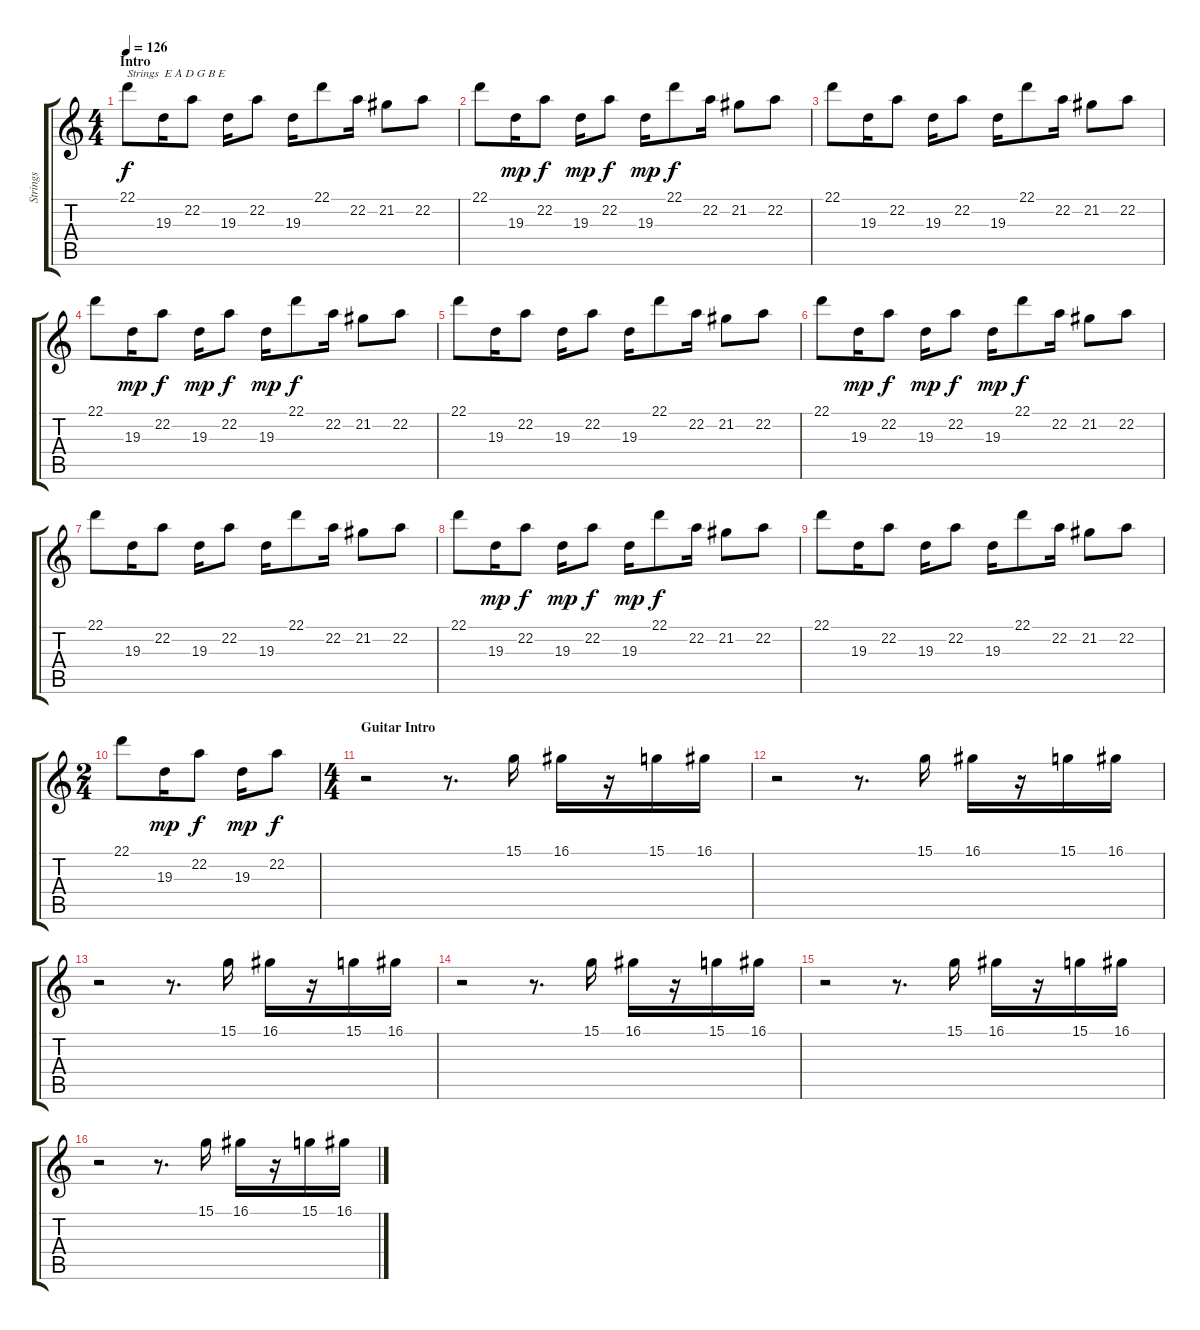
\track ("Strings" "Strings") {instrument stringensemble1}
\staff {score tabs}
\tuning (E4 B3 G3 D3 A2 E2) {hide}
\ts (4 4)
\section ("" "Intro")
\tempo 126
\clef g2
\ks c
22.1.8{txt "Strings  E A D G B E" dy f balance 11 instrument harpsichord} 19.3.16 22.2.8 19.3.16 22.2.8 19.3.16 22.1.8{balance 10} 22.2.16{balance 9} 21.2.8{balance 8} 22.2.8{balance 7} |
22.1.8{balance 5} 19.3.16{dy mp} 22.2.8{dy f} 19.3.16{dy mp} 22.2.8{dy f} 19.3.16{dy mp} 22.1.8{dy f balance 6} 22.2.16{balance 7} 21.2.8{balance 8} 22.2.8{balance 10} |
22.1.8{balance 11} 19.3.16 22.2.8 19.3.16 22.2.8 19.3.16 22.1.8{balance 10} 22.2.16{balance 9} 21.2.8{balance 8} 22.2.8{balance 7} |
22.1.8{balance 5} 19.3.16{dy mp} 22.2.8{dy f} 19.3.16{dy mp} 22.2.8{dy f} 19.3.16{dy mp} 22.1.8{dy f balance 6} 22.2.16{balance 7} 21.2.8{balance 8} 22.2.8{balance 10} |
22.1.8{balance 11} 19.3.16 22.2.8 19.3.16 22.2.8 19.3.16 22.1.8{balance 10} 22.2.16{balance 9} 21.2.8{balance 8} 22.2.8{balance 7} |
22.1.8{balance 5} 19.3.16{dy mp} 22.2.8{dy f} 19.3.16{dy mp} 22.2.8{dy f} 19.3.16{dy mp} 22.1.8{dy f balance 6} 22.2.16{balance 7} 21.2.8{balance 8} 22.2.8{balance 10} |
22.1.8{balance 11} 19.3.16 22.2.8 19.3.16 22.2.8 19.3.16 22.1.8{balance 10} 22.2.16{balance 9} 21.2.8{balance 8} 22.2.8{balance 7} |
22.1.8{balance 5} 19.3.16{dy mp} 22.2.8{dy f} 19.3.16{dy mp} 22.2.8{dy f} 19.3.16{dy mp} 22.1.8{dy f balance 6} 22.2.16{balance 7} 21.2.8{balance 8} 22.2.8{balance 10} |
22.1.8{balance 11} 19.3.16 22.2.8 19.3.16 22.2.8 19.3.16 22.1.8{balance 10} 22.2.16{balance 9} 21.2.8{balance 8} 22.2.8{balance 7} |
\ts (2 4)
22.1.8{balance 5} 19.3.16{dy mp} 22.2.8{dy f} 19.3.16{dy mp} 22.2.8{dy f} |
\ts (4 4)
\section ("" "Guitar Intro")
r.2{volume 12 instrument stringensemble1} r.8{d} 15.1.16 16.1.16 r.16 15.1.16 16.1.16 |
r.2 r.8{d} 15.1.16 16.1.16 r.16 15.1.16 16.1.16 |
r.2 r.8{d} 15.1.16 16.1.16 r.16 15.1.16 16.1.16 |
r.2 r.8{d} 15.1.16 16.1.16 r.16 15.1.16 16.1.16 |
r.2 r.8{d} 15.1.16 16.1.16 r.16 15.1.16 16.1.16 |
r.2 r.8{d} 15.1.16 16.1.16 r.16 15.1.16 16.1.16
